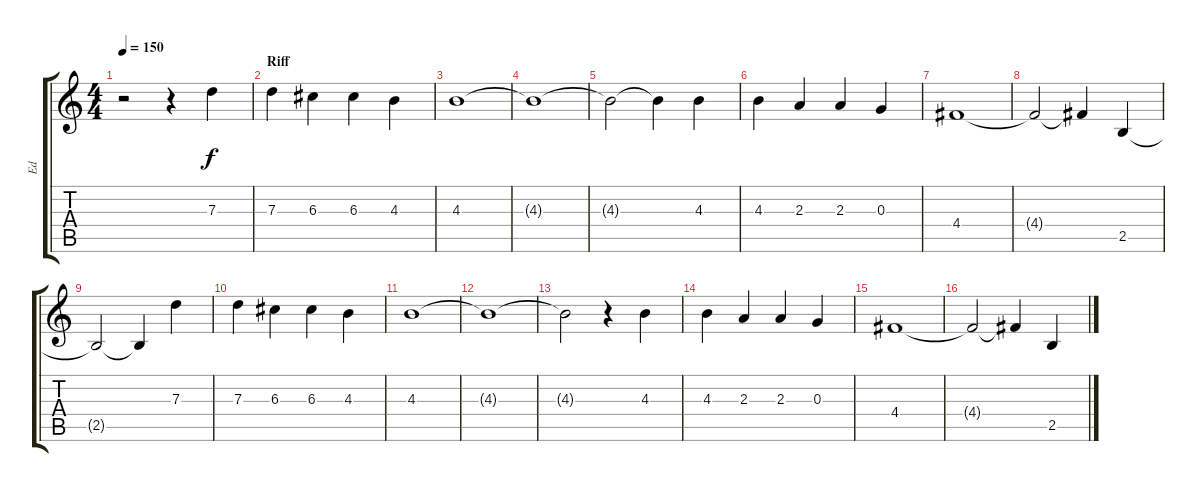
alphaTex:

\track ("Ed" "Ed") {instrument distortionguitar}
\staff {score tabs}
\tuning (E4 B3 G3 D3 A2 E2) {hide}
\ts (4 4)
\tempo 150
\clef g2
\ks c
r.2{dy f} r.4 7.3.4 |
\section ("" "Riff")
7.3.4 6.3.4 6.3.4 4.3.4 |
4.3.1 |
4.3{t}.1 |
4.3{t}.2 4.3{t}.4 4.3.4 |
4.3.4 2.3.4 2.3.4 0.3.4 |
4.4.1 |
4.4{t}.2 4.4{t}.4 2.5.4 |
2.5{t}.2 2.5{t}.4 7.3.4 |
7.3.4 6.3.4 6.3.4 4.3.4 |
4.3.1 |
4.3{t}.1 |
4.3{t}.2 r.4 4.3.4 |
4.3.4 2.3.4 2.3.4 0.3.4 |
4.4.1 |
4.4{t}.2 4.4{t}.4 2.5.4
